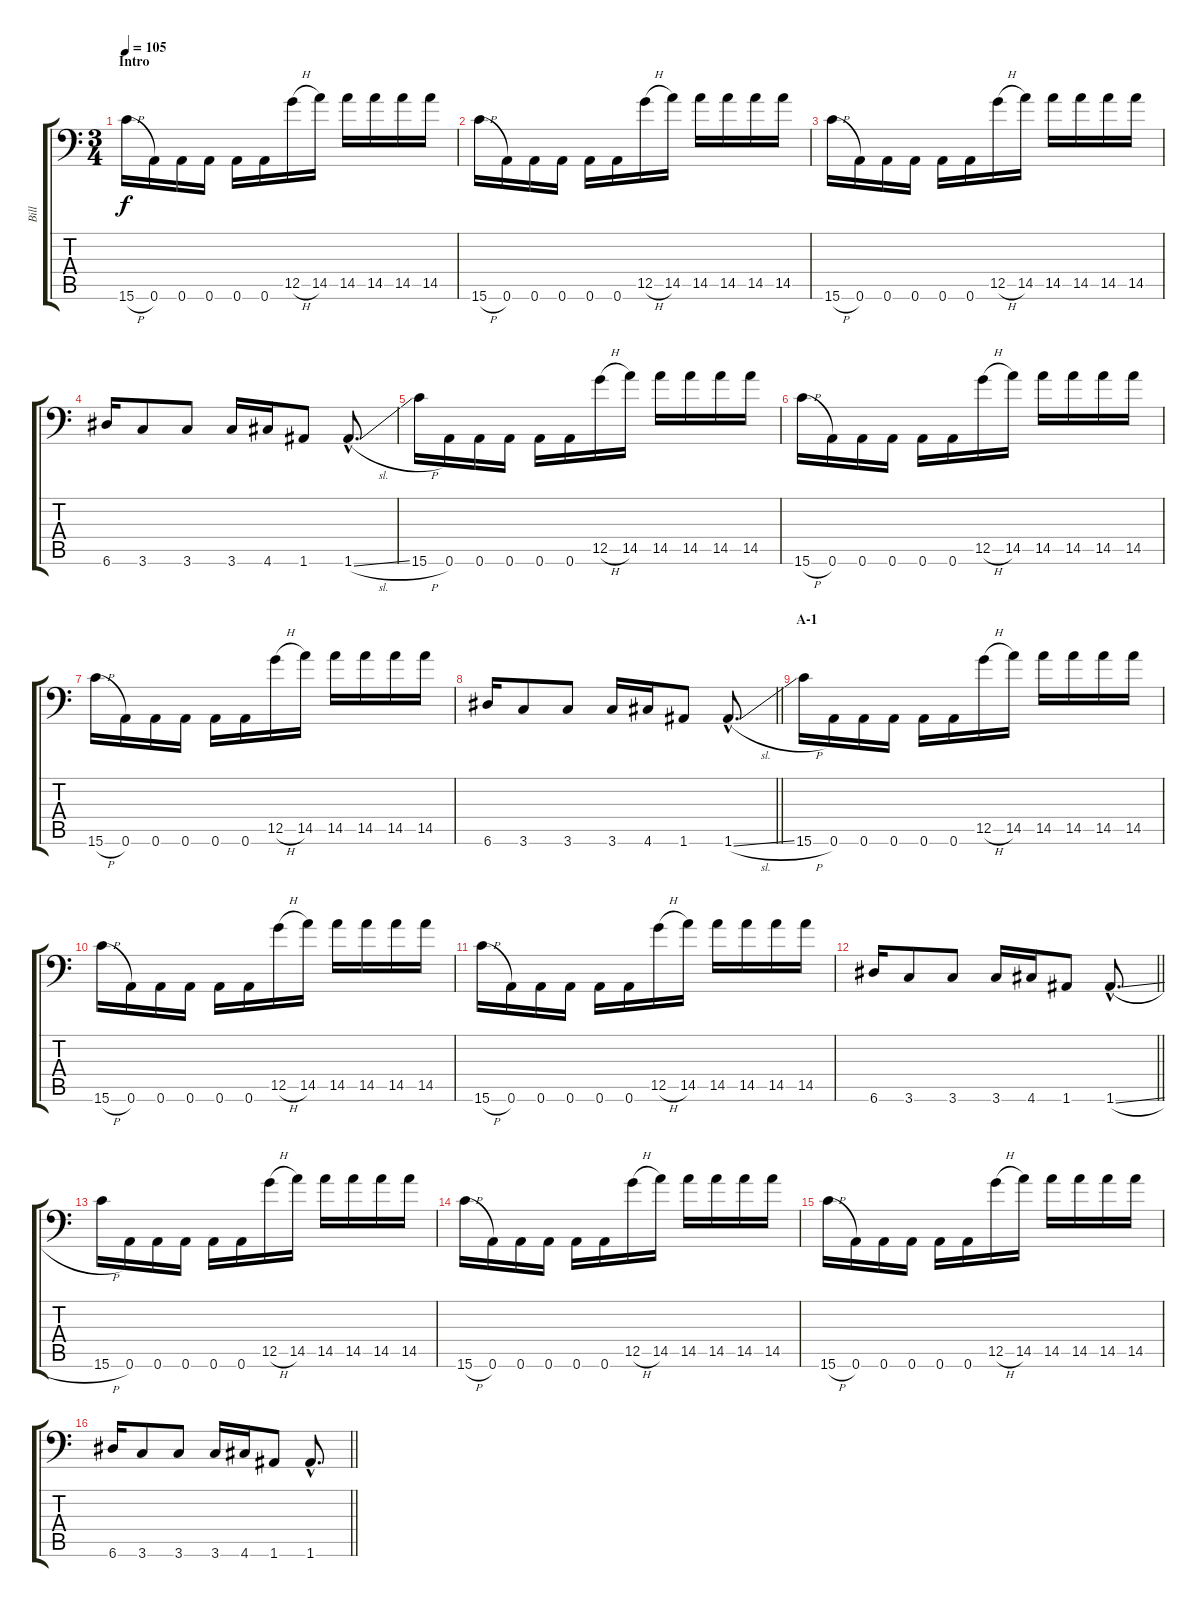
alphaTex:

\track ("Bill" "Bill") {instrument distortionguitar}
\staff {score tabs}
\tuning (D4 A3 F3 C3 G2 A1) {hide}
\ts (3 4)
\section ("" "Intro")
\tempo 105
\clef f4
\ks c
15.6{h}.16{dy f instrument distortionguitar} 0.6.16 0.6.16 0.6.16 0.6.16 0.6.16 12.5{h}.16 14.5.16 14.5.16 14.5.16 14.5.16 14.5.16 |
15.6{h}.16 0.6.16 0.6.16 0.6.16 0.6.16 0.6.16 12.5{h}.16 14.5.16 14.5.16 14.5.16 14.5.16 14.5.16 |
15.6{h}.16 0.6.16 0.6.16 0.6.16 0.6.16 0.6.16 12.5{h}.16 14.5.16 14.5.16 14.5.16 14.5.16 14.5.16 |
6.6.16 3.6.8 3.6.8 3.6.16 4.6.16 1.6.8 1.6{sl hac}.8{d} |
15.6{h}.16 0.6.16 0.6.16 0.6.16 0.6.16 0.6.16 12.5{h}.16 14.5.16 14.5.16 14.5.16 14.5.16 14.5.16 |
15.6{h}.16 0.6.16 0.6.16 0.6.16 0.6.16 0.6.16 12.5{h}.16 14.5.16 14.5.16 14.5.16 14.5.16 14.5.16 |
15.6{h}.16 0.6.16 0.6.16 0.6.16 0.6.16 0.6.16 12.5{h}.16 14.5.16 14.5.16 14.5.16 14.5.16 14.5.16 |
\barLineRight lightlight
6.6.16 3.6.8 3.6.8 3.6.16 4.6.16 1.6.8 1.6{sl hac}.8{d} |
\section ("" "A-1")
15.6{h}.16 0.6.16 0.6.16 0.6.16 0.6.16 0.6.16 12.5{h}.16 14.5.16 14.5.16 14.5.16 14.5.16 14.5.16 |
15.6{h}.16 0.6.16 0.6.16 0.6.16 0.6.16 0.6.16 12.5{h}.16 14.5.16 14.5.16 14.5.16 14.5.16 14.5.16 |
15.6{h}.16 0.6.16 0.6.16 0.6.16 0.6.16 0.6.16 12.5{h}.16 14.5.16 14.5.16 14.5.16 14.5.16 14.5.16 |
\barLineRight lightlight
6.6.16 3.6.8 3.6.8 3.6.16 4.6.16 1.6.8 1.6{sl hac}.8{d} |
15.6{h}.16 0.6.16 0.6.16 0.6.16 0.6.16 0.6.16 12.5{h}.16 14.5.16 14.5.16 14.5.16 14.5.16 14.5.16 |
15.6{h}.16 0.6.16 0.6.16 0.6.16 0.6.16 0.6.16 12.5{h}.16 14.5.16 14.5.16 14.5.16 14.5.16 14.5.16 |
15.6{h}.16 0.6.16 0.6.16 0.6.16 0.6.16 0.6.16 12.5{h}.16 14.5.16 14.5.16 14.5.16 14.5.16 14.5.16 |
\barLineRight lightlight
6.6.16 3.6.8 3.6.8 3.6.16 4.6.16 1.6.8 1.6{sl hac}.8{d}
